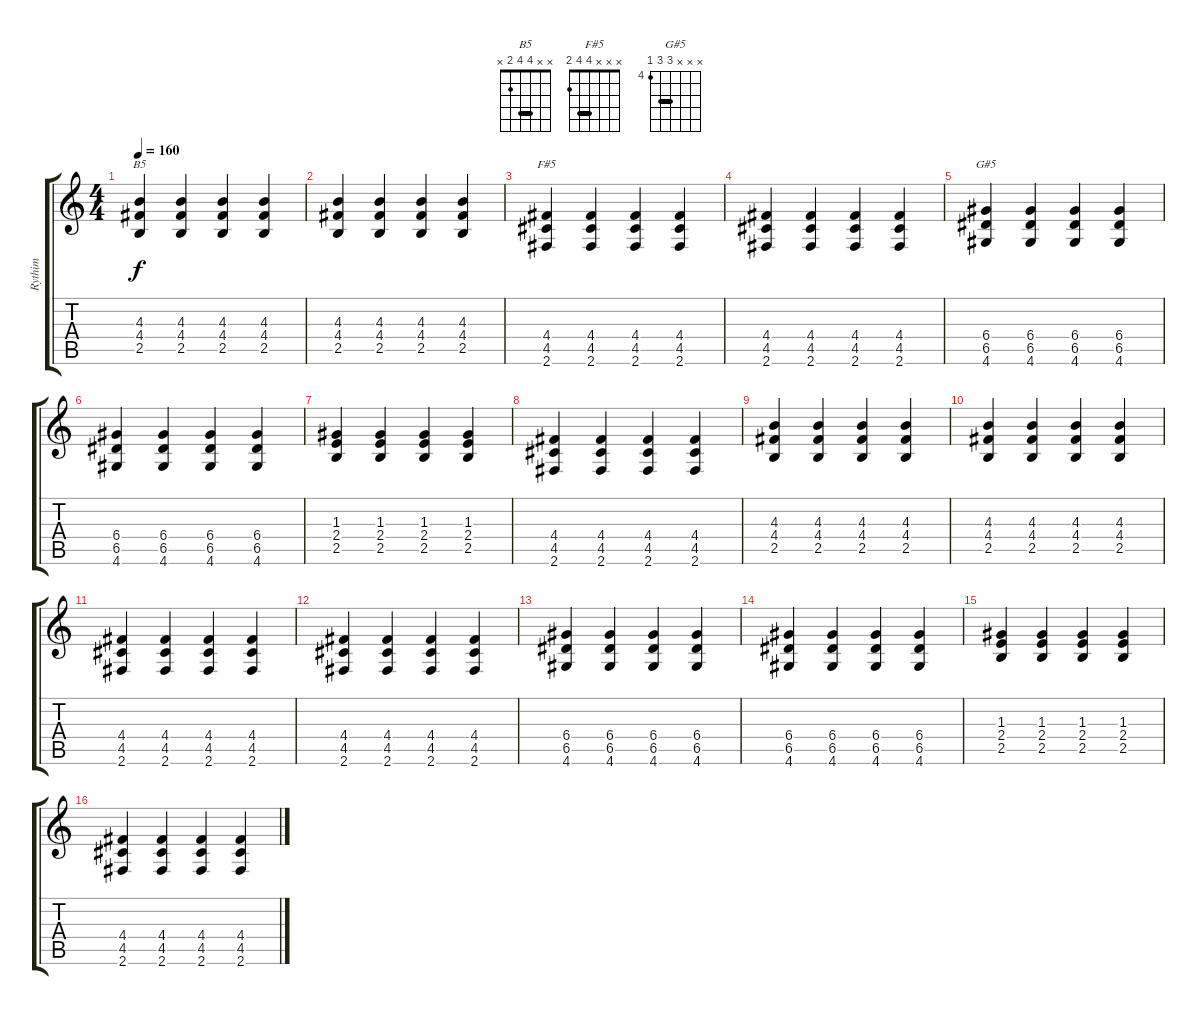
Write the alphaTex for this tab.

\track ("Rythim" "Rythim") {instrument electricguitarmuted}
\staff {score tabs}
\tuning (E4 B3 G3 D3 A2 E2) {hide}
\chord ("B5" x x 4 4 2 x) {barre 4}
\chord ("F#5" x x x 4 4 2) {barre 4}
\chord ("G#5" x x x 6 6 4) {firstfret 4 barre 6}
\ts (4 4)
\tempo 160
\clef g2
\ks c
(4.3 4.4 2.5).4{ch "B5" dy f} (4.3 4.4 2.5).4 (4.3 4.4 2.5).4 (4.3 4.4 2.5).4 |
(4.3 4.4 2.5).4 (4.3 4.4 2.5).4 (4.3 4.4 2.5).4 (4.3 4.4 2.5).4 |
(4.4 4.5 2.6).4{ch "F#5"} (4.4 4.5 2.6).4 (4.4 4.5 2.6).4 (4.4 4.5 2.6).4 |
(4.4 4.5 2.6).4 (4.4 4.5 2.6).4 (4.4 4.5 2.6).4 (4.4 4.5 2.6).4 |
(6.4 6.5 4.6).4{ch "G#5"} (6.4 6.5 4.6).4 (6.4 6.5 4.6).4 (6.4 6.5 4.6).4 |
(6.4 6.5 4.6).4 (6.4 6.5 4.6).4 (6.4 6.5 4.6).4 (6.4 6.5 4.6).4 |
(1.3 2.4 2.5).4 (1.3 2.4 2.5).4 (1.3 2.4 2.5).4 (1.3 2.4 2.5).4 |
(4.4 4.5 2.6).4 (4.4 4.5 2.6).4 (4.4 4.5 2.6).4 (4.4 4.5 2.6).4 |
(4.3 4.4 2.5).4 (4.3 4.4 2.5).4 (4.3 4.4 2.5).4 (4.3 4.4 2.5).4 |
(4.3 4.4 2.5).4 (4.3 4.4 2.5).4 (4.3 4.4 2.5).4 (4.3 4.4 2.5).4 |
(4.4 4.5 2.6).4 (4.4 4.5 2.6).4 (4.4 4.5 2.6).4 (4.4 4.5 2.6).4 |
(4.4 4.5 2.6).4 (4.4 4.5 2.6).4 (4.4 4.5 2.6).4 (4.4 4.5 2.6).4 |
(6.4 6.5 4.6).4 (6.4 6.5 4.6).4 (6.4 6.5 4.6).4 (6.4 6.5 4.6).4 |
(6.4 6.5 4.6).4 (6.4 6.5 4.6).4 (6.4 6.5 4.6).4 (6.4 6.5 4.6).4 |
(1.3 2.4 2.5).4 (1.3 2.4 2.5).4 (1.3 2.4 2.5).4 (1.3 2.4 2.5).4 |
(4.4 4.5 2.6).4 (4.4 4.5 2.6).4 (4.4 4.5 2.6).4 (4.4 4.5 2.6).4
